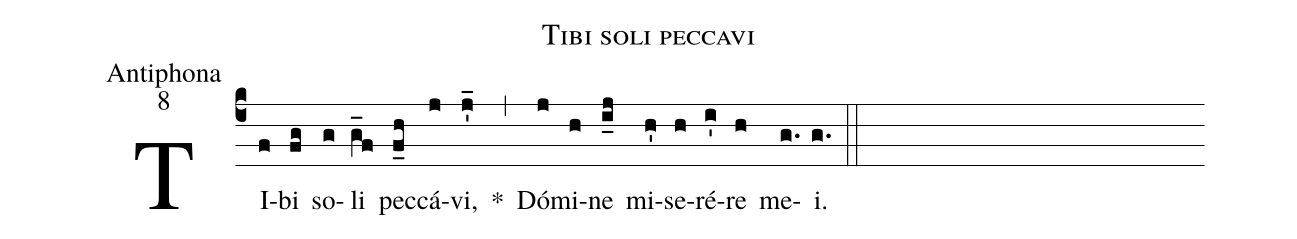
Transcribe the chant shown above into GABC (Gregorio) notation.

name:Tibi soli peccavi;
office-part:Antiphona;
mode:8;
%%
(c4) TI(f)bi(fg) so(g)li(g_f) pec(f_h)cá(j)vi,(j'_) *(,) Dó(j)mi(h)ne(i_j) mi(h')se(h)ré(i')re(h) me(g.)i.(g.) (::)
